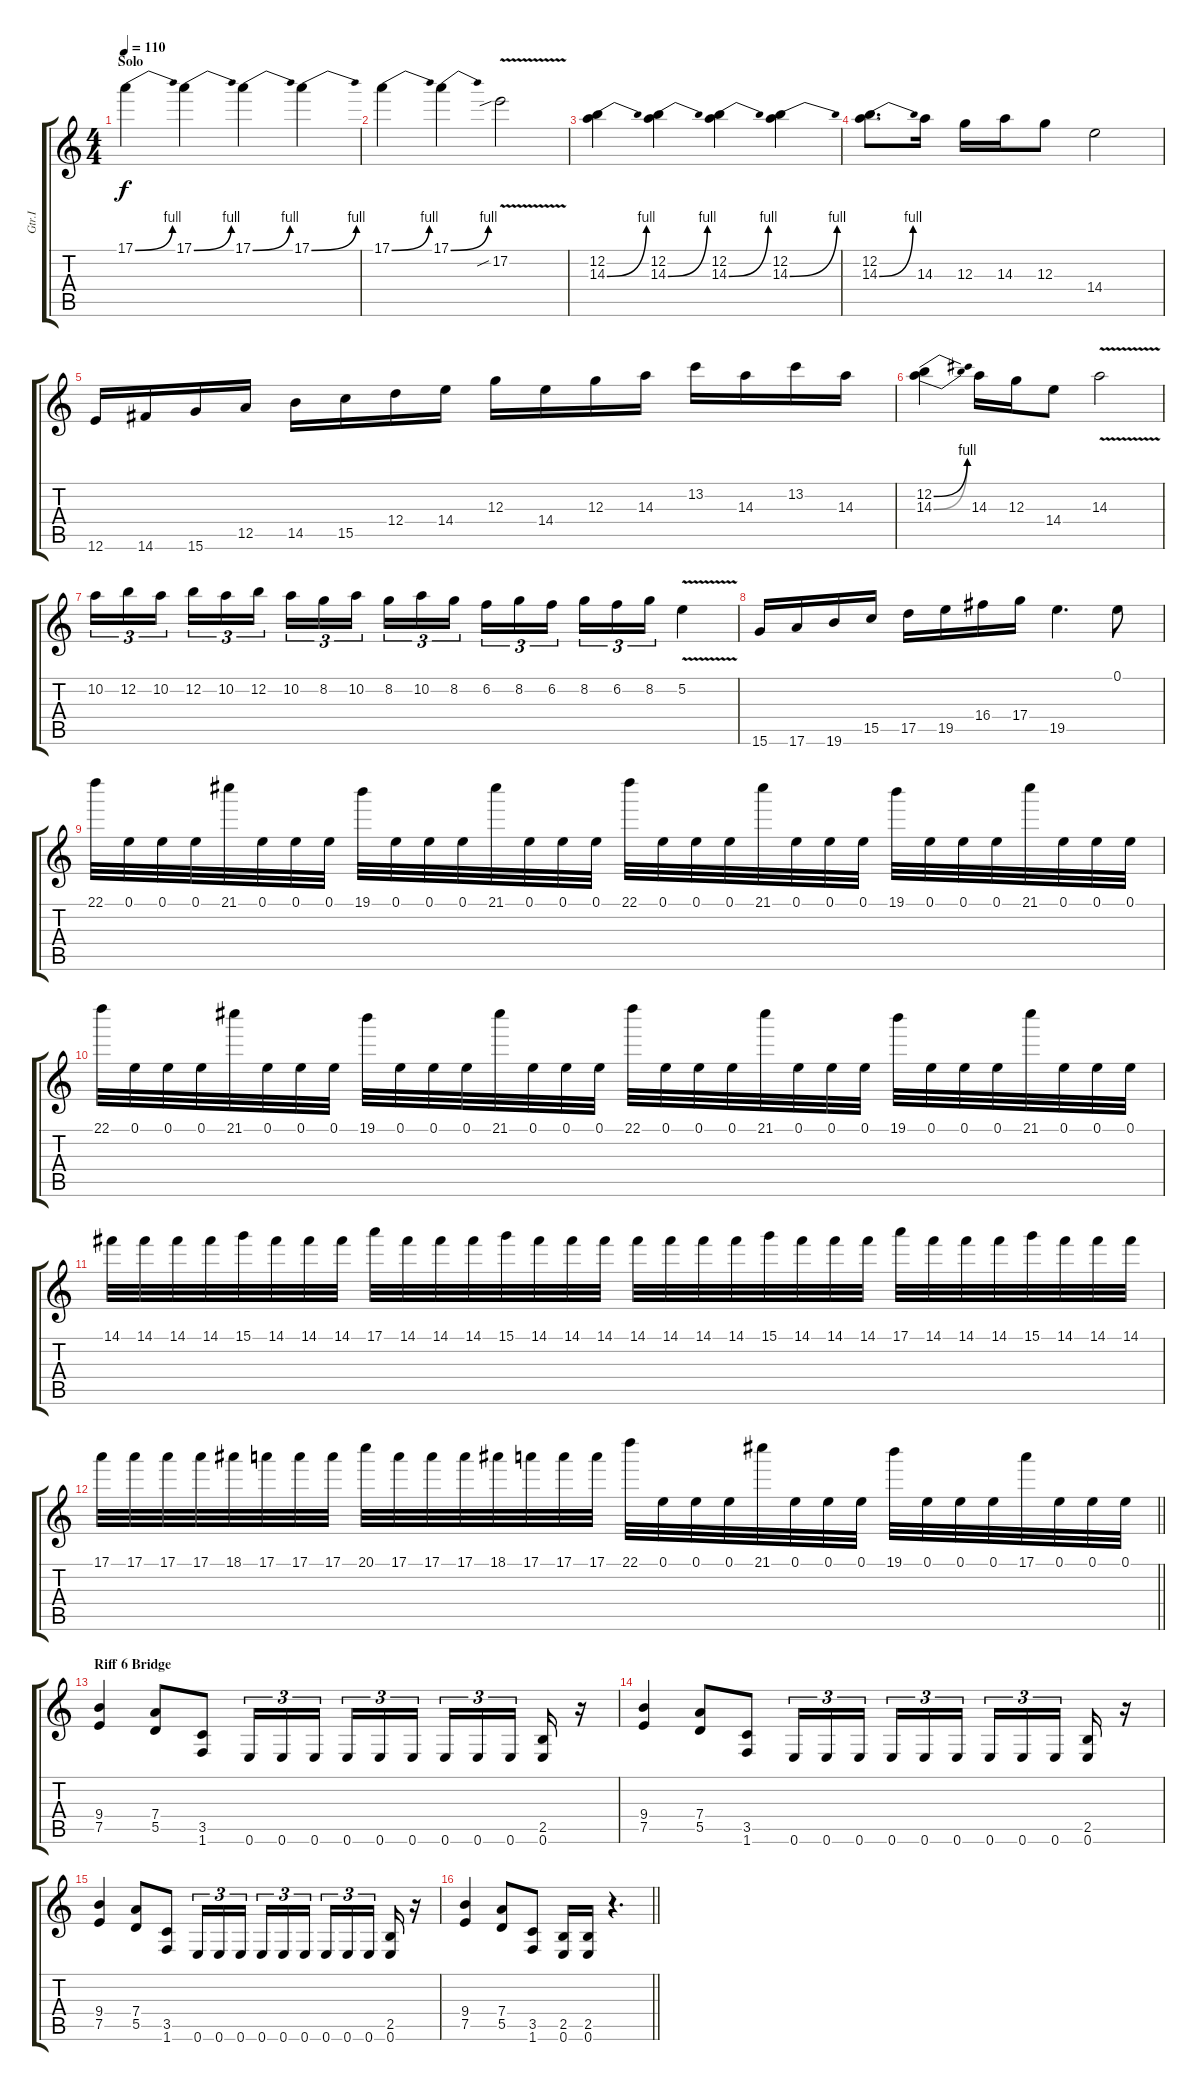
\track ("Gtr.I" "Gtr.I") {instrument distortionguitar}
\staff {score tabs}
\tuning (E4 B3 G3 D3 A2 E2) {hide}
\ts (4 4)
\section ("" "Solo")
\tempo 110
\clef g2
\ks c
17.1{be (bend 0 0 60 4)}.4{dy f} 17.1{be (bend 0 0 60 4)}.4 17.1{be (bend 0 0 60 4)}.4 17.1{be (bend 0 0 60 4)}.4 |
17.1{be (bend 0 0 60 4)}.4 17.1{be (bend 0 0 60 4)}.4 17.2{v sib}.2 |
(12.2 14.3{be (bend 0 0 60 4)}).4 (12.2 14.3{be (bend 0 0 60 4)}).4 (12.2 14.3{be (bend 0 0 60 4)}).4 (12.2 14.3{be (bend 0 0 60 4)}).4 |
(12.2 14.3{be (bend 0 0 60 4)}).8{d} 14.3.16 12.3.16 14.3.16 12.3.8 14.4.2 |
12.6.16 14.6.16 15.6.16 12.5.16 14.5.16 15.5.16 12.4.16 14.4.16 12.3.16 14.4.16 12.3.16 14.3.16 13.2.16 14.3.16 13.2.16 14.3.16 |
(12.2{be (bend 0 0 60 4)} 14.3{be (bend 0 0 60 4)}).4 14.3.16 12.3.16 14.4.8 14.3{v}.2 |
10.2.16{tu (3 2)} 12.2.16{tu (3 2)} 10.2.16{tu (3 2) beam splitsecondary} 12.2.16{tu (3 2)} 10.2.16{tu (3 2)} 12.2.16{tu (3 2)} 10.2.16{tu (3 2)} 8.2.16{tu (3 2)} 10.2.16{tu (3 2) beam splitsecondary} 8.2.16{tu (3 2)} 10.2.16{tu (3 2)} 8.2.16{tu (3 2)} 6.2.16{tu (3 2)} 8.2.16{tu (3 2)} 6.2.16{tu (3 2) beam splitsecondary} 8.2.16{tu (3 2)} 6.2.16{tu (3 2)} 8.2.16{tu (3 2)} 5.2{v}.4 |
15.6.16 17.6.16 19.6.16 15.5.16 17.5.16 19.5.16 16.4.16 17.4.16 19.5.4{d} 0.1.8 |
22.1.32 0.1.32 0.1.32 0.1.32 21.1.32 0.1.32 0.1.32 0.1.32 19.1.32 0.1.32 0.1.32 0.1.32 21.1.32 0.1.32 0.1.32 0.1.32 22.1.32 0.1.32 0.1.32 0.1.32 21.1.32 0.1.32 0.1.32 0.1.32 19.1.32 0.1.32 0.1.32 0.1.32 21.1.32 0.1.32 0.1.32 0.1.32 |
22.1.32 0.1.32 0.1.32 0.1.32 21.1.32 0.1.32 0.1.32 0.1.32 19.1.32 0.1.32 0.1.32 0.1.32 21.1.32 0.1.32 0.1.32 0.1.32 22.1.32 0.1.32 0.1.32 0.1.32 21.1.32 0.1.32 0.1.32 0.1.32 19.1.32 0.1.32 0.1.32 0.1.32 21.1.32 0.1.32 0.1.32 0.1.32 |
14.1.32 14.1.32 14.1.32 14.1.32 15.1.32 14.1.32 14.1.32 14.1.32 17.1.32 14.1.32 14.1.32 14.1.32 15.1.32 14.1.32 14.1.32 14.1.32 14.1.32 14.1.32 14.1.32 14.1.32 15.1.32 14.1.32 14.1.32 14.1.32 17.1.32 14.1.32 14.1.32 14.1.32 15.1.32 14.1.32 14.1.32 14.1.32 |
\barLineRight lightlight
17.1.32 17.1.32 17.1.32 17.1.32 18.1.32 17.1.32 17.1.32 17.1.32 20.1.32 17.1.32 17.1.32 17.1.32 18.1.32 17.1.32 17.1.32 17.1.32 22.1.32 0.1.32 0.1.32 0.1.32 21.1.32 0.1.32 0.1.32 0.1.32 19.1.32 0.1.32 0.1.32 0.1.32 17.1.32 0.1.32 0.1.32 0.1.32 |
\section ("" "Riff 6 Bridge")
(9.4 7.5).4{volume 13} (7.4 5.5).8 (3.5 1.6).8 0.6.16{tu (3 2)} 0.6.16{tu (3 2)} 0.6.16{tu (3 2) beam splitsecondary} 0.6.16{tu (3 2)} 0.6.16{tu (3 2)} 0.6.16{tu (3 2)} 0.6.16{tu (3 2)} 0.6.16{tu (3 2)} 0.6.16{tu (3 2) beam splitsecondary} (2.5 0.6).16 r.16 |
(9.4 7.5).4 (7.4 5.5).8 (3.5 1.6).8 0.6.16{tu (3 2)} 0.6.16{tu (3 2)} 0.6.16{tu (3 2) beam splitsecondary} 0.6.16{tu (3 2)} 0.6.16{tu (3 2)} 0.6.16{tu (3 2)} 0.6.16{tu (3 2)} 0.6.16{tu (3 2)} 0.6.16{tu (3 2) beam splitsecondary} (2.5 0.6).16 r.16 |
(9.4 7.5).4 (7.4 5.5).8 (3.5 1.6).8 0.6.16{tu (3 2)} 0.6.16{tu (3 2)} 0.6.16{tu (3 2) beam splitsecondary} 0.6.16{tu (3 2)} 0.6.16{tu (3 2)} 0.6.16{tu (3 2)} 0.6.16{tu (3 2)} 0.6.16{tu (3 2)} 0.6.16{tu (3 2) beam splitsecondary} (2.5 0.6).16 r.16 |
\barLineRight lightlight
(9.4 7.5).4 (7.4 5.5).8 (3.5 1.6).8 (2.5 0.6).16 (2.5 0.6).16 r.4{d}
